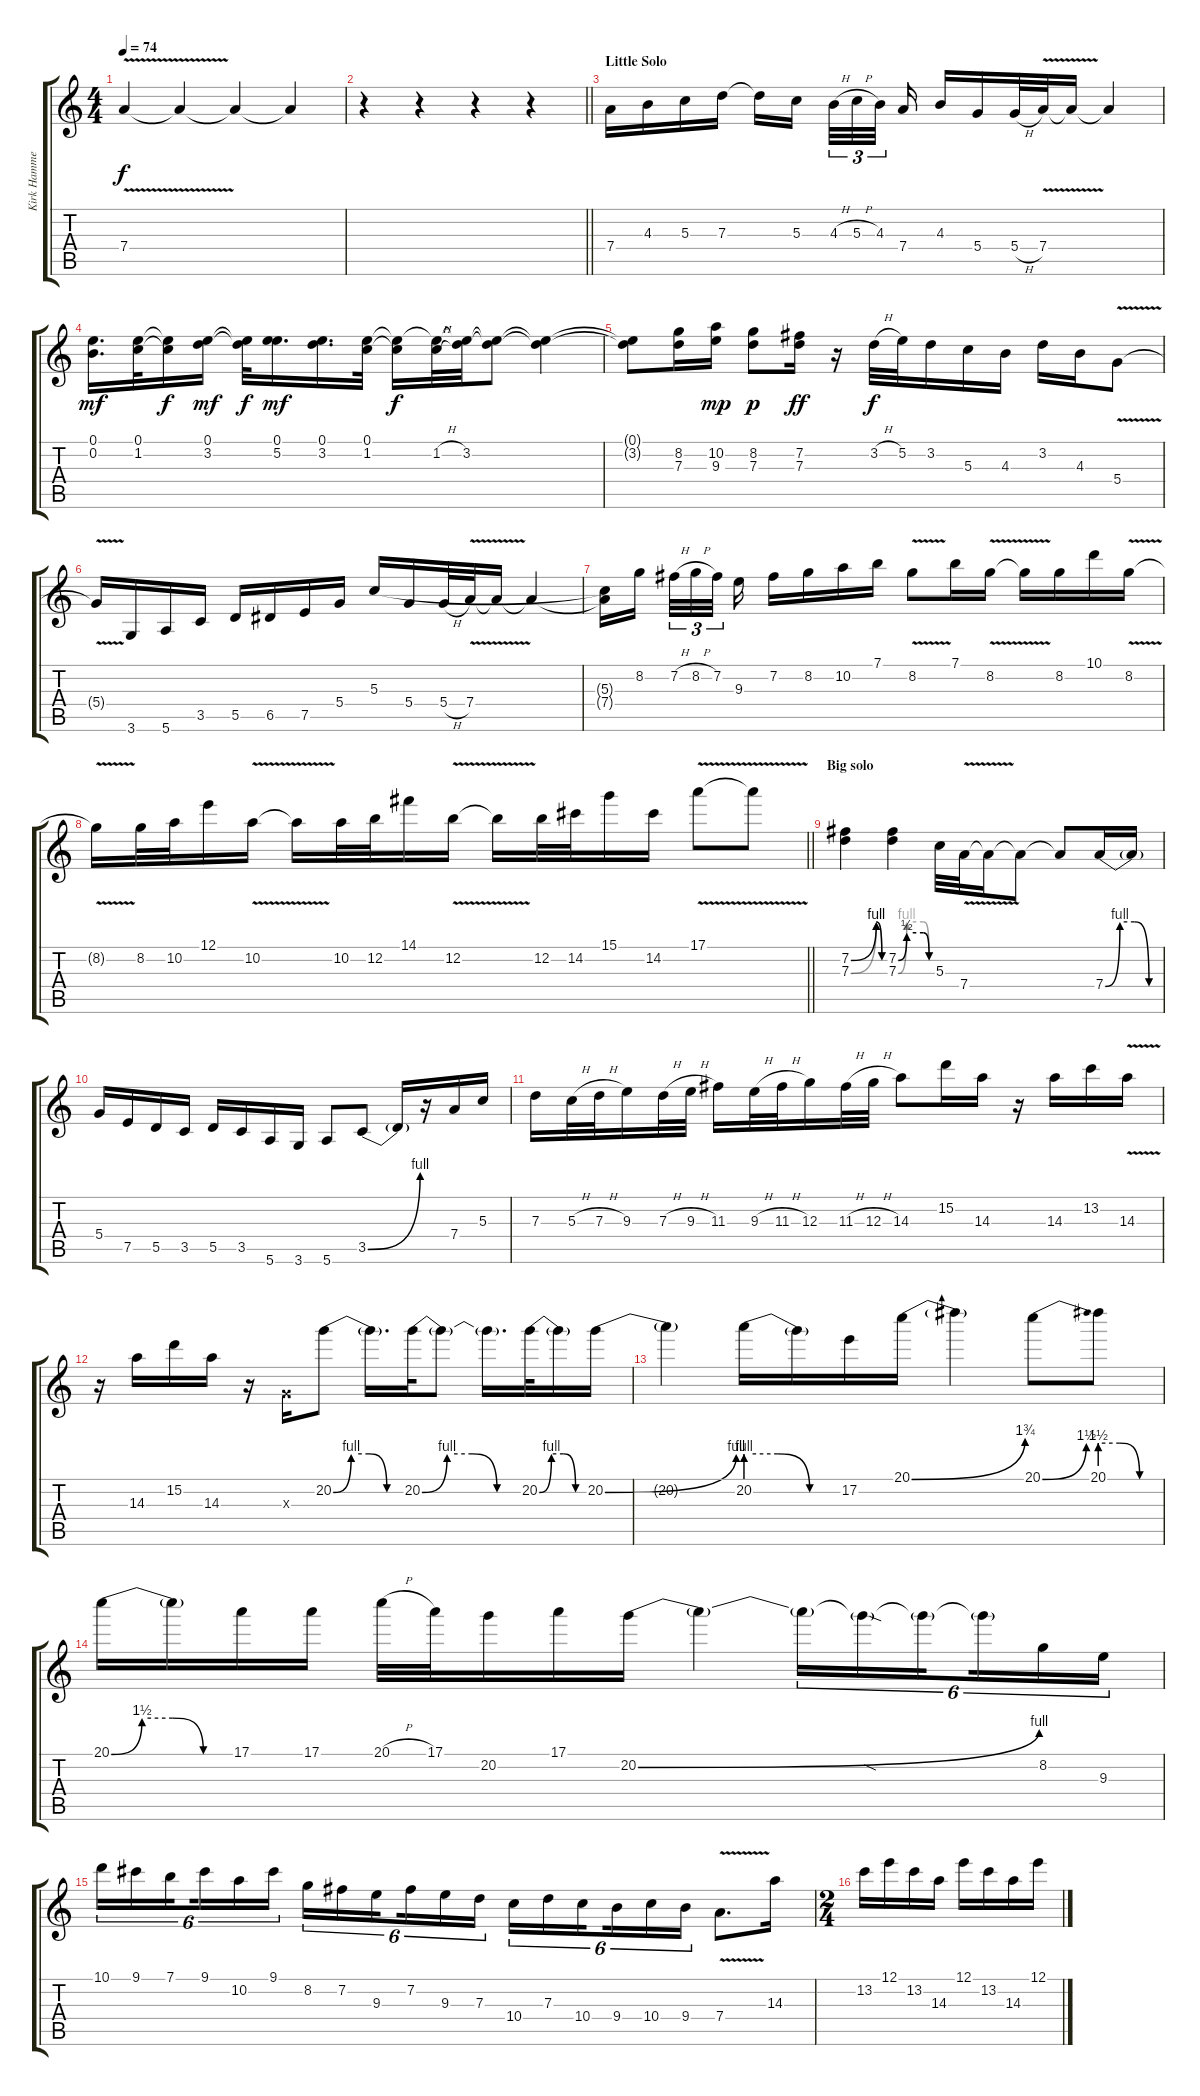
\track ("Kirk Hammett" "Kirk Hamme") {instrument electricguitarclean}
\staff {score tabs}
\tuning (E4 B3 G3 D3 A2 E2) {hide}
\ts (4 4)
\tempo 74
\clef g2
\ks c
7.4{v}.4{dy f} 7.4{t}.4 7.4{t}.4 7.4{t}.4 |
\barLineRight lightlight
r.4 r.4 r.4 r.4 |
\section ("" "Little Solo")
7.4.16 4.3.16 5.3.16 7.3.16 7.3{t}.16 5.3.16{beam splitsecondary} 4.3{h}.32{tu (3 2)} 5.3{h}.32{tu (3 2)} 4.3.32{tu (3 2) beam splitsecondary} 7.4.16 4.3.16 5.4.16 5.4{h}.32 7.4{v}.32 7.4{t}.16 7.4{t}.4 |
(0.1 0.2).16{d dy mf} (0.1 1.2).32 (0.1{t} 1.2{t}).16{dy f} (0.1 3.2).16{dy mf} (0.1{t} 3.2{t}).32{dy f} (0.1 5.2).16{d dy mf} (0.1 3.2).16{d} (0.1 1.2).32 (0.1{t} 1.2{t}).16{dy f} (0.1{t} 1.2{h}).32 (0.1{t} 3.2).32 (0.1{t} 3.2{t}).8 (0.1{t} 3.2{t}).4 |
(0.1{t} 3.2{t}).8 (8.2 7.3).16 (10.2 9.3).16{dy mp} (8.2 7.3).8{dy p} (7.2 7.3).16{dy ff} r.16 3.2{h}.32{dy f} 5.2.32 3.2.16 5.3.16 4.3.16 3.2.16 4.3.16 5.4{v}.8 |
5.4{t}.16 3.6.16 5.6.16 3.5.16 5.5.16 6.5.16 7.5.16 5.4.16 5.3.16 5.4.16 5.4{h}.32 7.4{v}.32 7.4{t}.16 7.4{t}.4 |
(5.3{t} 7.4{t}).16 8.2.16{beam splitsecondary} 7.2{h}.32{tu (3 2)} 8.2{h}.32{tu (3 2)} 7.2.32{tu (3 2) beam splitsecondary} 9.3.16 7.2.16 8.2.16 10.2.16 7.1.16 8.2{v}.8 7.1.16 8.2{v}.16 8.2{t}.16 8.2.16 10.1.16 8.2{v}.16 |
\barLineRight lightlight
8.2{t}.16 8.2.32 10.2.32 12.1.16 10.2{v}.16 10.2{t}.16 10.2.32 12.2.32 14.1.16 12.2{v}.16 12.2{t}.16 12.2.32 14.2.32 15.1.16 14.2.16 17.1{v}.8 17.1{t}.8 |
\section ("" "Big solo")
(7.2{be (custom 0 0 45 4 55 0 60 0)} 7.3{be (custom 0 0 45 4 55 0 60 0)}).4{volume 14 instrument distortionguitar} (7.2{be (custom 0 0 15 2 45 2 55 0 60 0)} 7.3{be (custom 0 0 15 4 45 4 55 0 60 0)}).4 5.3.32 7.4{v}.32 7.4{t}.16 7.4{t}.8 7.4{t}.8 7.4{be (custom 0 0 15 4 30 4 45 0 60 0)}.16 7.4{t}.16 |
5.4.16 7.5.16 5.5.16 3.5.16 5.5.16 3.5.16 5.6.16 3.6.16 5.6.8 3.5{be (bend 0 0 60 4)}.8 3.5{t}.16 r.16 7.4.16 5.3.16 |
7.3.16 5.3{h}.32 7.3{h}.32 9.3.16 7.3{h}.32 9.3{h}.32 11.3.16 9.3{h}.32 11.3{h}.32 12.3.16 11.3{h}.32 12.3{h}.32 14.3.8 15.2.16 14.3.16 r.16 14.3.16 13.2.16 14.3{v}.16 |
r.16 14.3.16 15.2.16 14.3.16 r.16 0.3{x}.16 20.2{be (custom 0 0 15 4 30 4 45 0 60 0)}.8 20.2{t}.16{d} 20.2{be (custom 0 0 15 4 30 4 45 0 60 0)}.32 20.2{t}.8 20.2{t}.16{d} 20.2{be (custom 0 0 15 4 30 4 45 0 60 0)}.32 20.2{t}.16 20.2{be (bend 0 0 60 4)}.16 |
20.2{t}.4 20.2{be (custom 0 4 20 4 40 0 60 0)}.16 20.2{t}.16 17.2.16 20.1{be (bend 0 0 60 7)}.16 20.1{t}.4 20.1{be (bend 0 0 60 6)}.8 20.1{be (custom 0 6 20 6 40 0 60 0)}.8 |
20.1{be (custom 0 0 15 6 30 6 45 0 60 0)}.16 20.1{t}.16 17.1.16 17.1.16 20.1{h}.32 17.1.32 20.2.16 17.1.16 20.2{be (bend 0 0 60 4)}.16 20.2{t}.4 20.2{t}.16{tu (6 4)} 20.2{sod t}.16{tu (6 4)} 20.2{t}.16{tu (6 4) beam splitsecondary} 20.2{t}.16{tu (6 4)} 8.2.16{tu (6 4)} 9.3.16{tu (6 4)} |
10.1.16{tu (6 4)} 9.1.16{tu (6 4)} 7.1.16{tu (6 4) beam splitsecondary} 9.1.16{tu (6 4)} 10.2.16{tu (6 4)} 9.1.16{tu (6 4)} 8.2.16{tu (6 4)} 7.2.16{tu (6 4)} 9.3.16{tu (6 4) beam splitsecondary} 7.2.16{tu (6 4)} 9.3.16{tu (6 4)} 7.3.16{tu (6 4)} 10.4.16{tu (6 4)} 7.3.16{tu (6 4)} 10.4.16{tu (6 4) beam splitsecondary} 9.4.16{tu (6 4)} 10.4.16{tu (6 4)} 9.4.16{tu (6 4)} 7.4{v}.8{d} 14.3.16 |
\ts (2 4)
13.2.16 12.1.16 13.2.16 14.3.16 12.1.16 13.2.16 14.3.16 12.1.16
